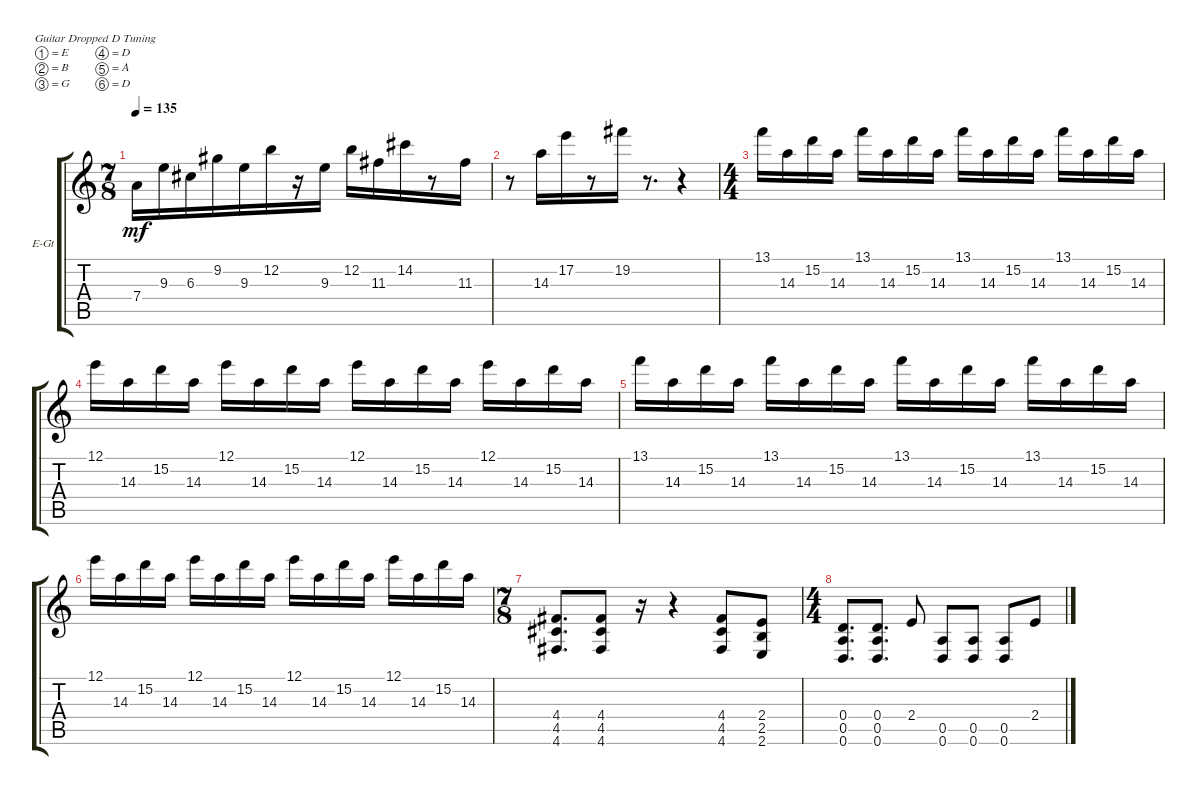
\defaultSystemsLayout 4
\bracketExtendMode groupsimilarinstruments
\firstSystemTrackNameOrientation horizontal
\otherSystemsTrackNameOrientation horizontal
\track ("Electric Guitar" "E-Gt") {instrument electricguitarclean}
\staff {score tabs}
\tuning (E4 B3 G3 D3 A2 D2)
\ts (7 8)
\tempo 135
\clef g2
\ks c
7.4.16{dy mf} 9.3.16 6.3.16 9.2.16 9.3.16 12.2.16 r.16 9.3.16 12.2.16 11.3.16 14.2.16 r.8 11.3.16 |
r.8 14.3.16 17.2.16 r.8 19.2.16 r.8{d} r.4 |
\ts (4 4)
13.1.16 14.3.16 15.2.16 14.3.16 13.1.16 14.3.16 15.2.16 14.3.16 13.1.16 14.3.16 15.2.16 14.3.16 13.1.16 14.3.16 15.2.16 14.3.16 |
12.1.16 14.3.16 15.2.16 14.3.16 12.1.16 14.3.16 15.2.16 14.3.16 12.1.16 14.3.16 15.2.16 14.3.16 12.1.16 14.3.16 15.2.16 14.3.16 |
13.1.16 14.3.16 15.2.16 14.3.16 13.1.16 14.3.16 15.2.16 14.3.16 13.1.16 14.3.16 15.2.16 14.3.16 13.1.16 14.3.16 15.2.16 14.3.16 |
12.1.16 14.3.16 15.2.16 14.3.16 12.1.16 14.3.16 15.2.16 14.3.16 12.1.16 14.3.16 15.2.16 14.3.16 12.1.16 14.3.16 15.2.16 14.3.16 |
\ts (7 8)
(4.6 4.5 4.4).8{d} (4.5 4.6 4.4).8 r.16 r.4 (4.6 4.5 4.4).8 (2.5 2.6 2.4).8 |
\ts (4 4)
(0.6 0.5 0.4).8{d} (0.6 0.5 0.4).8{d} 2.4.8 (0.6 0.5).8 (0.6 0.5).8 (0.6 0.5).8 2.4.8
